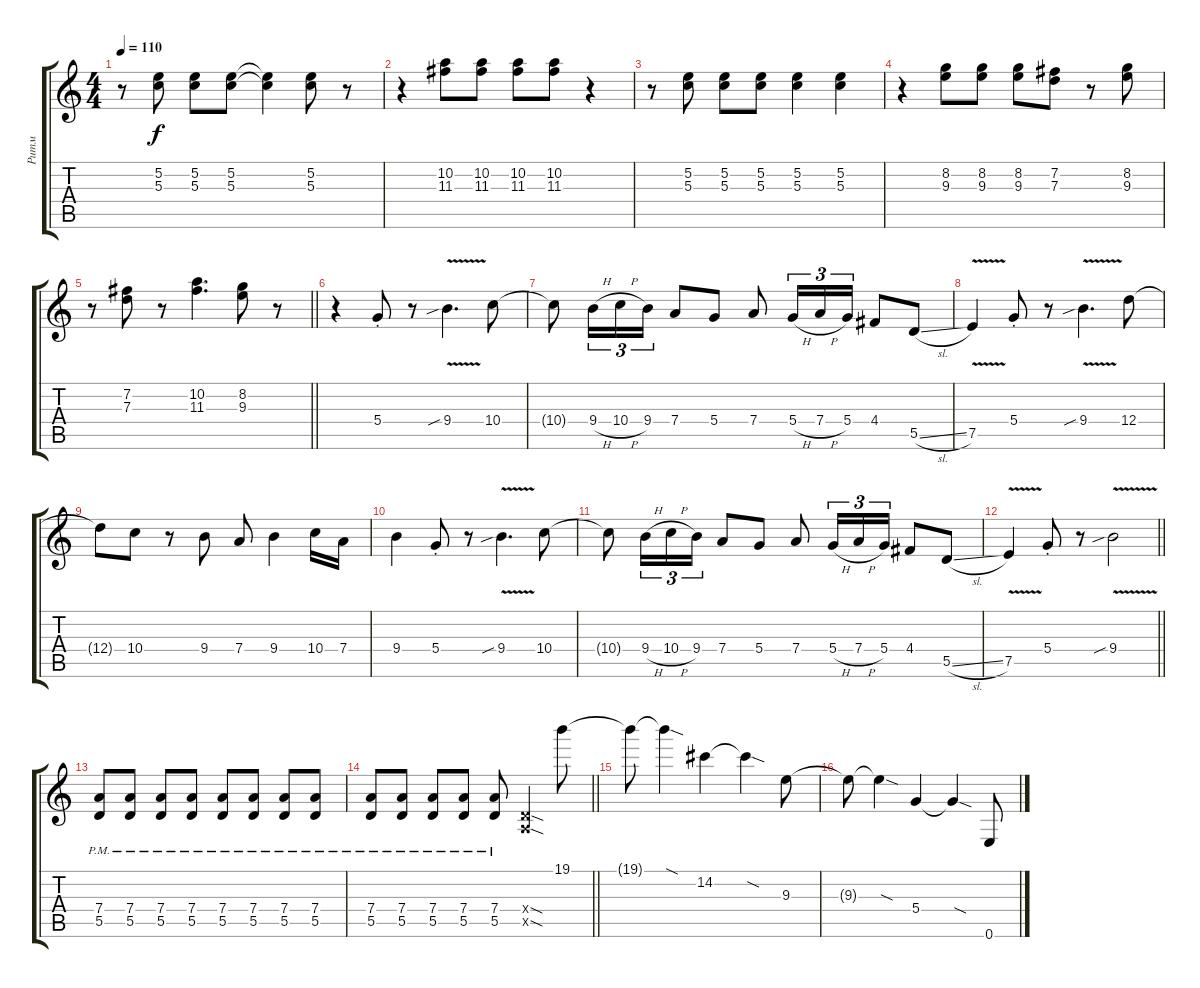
\track ("Ритм" "Ритм") {instrument distortionguitar}
\staff {score tabs}
\tuning (E4 B3 G3 D3 A2 E2) {hide}
\ts (4 4)
\tempo 110
\clef g2
\ks c
r.8{dy f} (5.2 5.3).8 (5.2 5.3).8 (5.2 5.3).8 (5.2{t} 5.3{t}).4 (5.2 5.3).8 r.8 |
r.4 (10.2 11.3).8 (10.2 11.3).8 (10.2 11.3).8 (10.2 11.3).8 r.4 |
r.8 (5.2 5.3).8 (5.2 5.3).8 (5.2 5.3).8 (5.2 5.3).4 (5.2 5.3).4 |
r.4 (8.2 9.3).8 (8.2 9.3).8 (8.2 9.3).8 (7.2 7.3).8 r.8 (8.2 9.3).8 |
\barLineRight lightlight
r.8 (7.2 7.3).8 r.8 (10.2 11.3).4{d} (8.2 9.3).8 r.8 |
r.4 5.4{st}.8 r.8 9.4{v sib}.4{d} 10.4.8 |
10.4{t}.8 9.4{h}.16{tu (3 2)} 10.4{h}.16{tu (3 2)} 9.4.16{tu (3 2)} 7.4.8 5.4.8 7.4.8 5.4{h}.16{tu (3 2)} 7.4{h}.16{tu (3 2)} 5.4.16{tu (3 2)} 4.4.8 5.5{sl}.8 |
7.5{v}.4 5.4{st}.8 r.8 9.4{v sib}.4{d} 12.4.8 |
12.4{t}.8 10.4.8 r.8 9.4.8 7.4.8 9.4.4 10.4.16 7.4.16 |
9.4.4 5.4{st}.8 r.8 9.4{v sib}.4{d} 10.4.8 |
10.4{t}.8 9.4{h}.16{tu (3 2)} 10.4{h}.16{tu (3 2)} 9.4.16{tu (3 2)} 7.4.8 5.4.8 7.4.8 5.4{h}.16{tu (3 2)} 7.4{h}.16{tu (3 2)} 5.4.16{tu (3 2)} 4.4.8 5.5{sl}.8 |
\barLineRight lightlight
7.5{v}.4 5.4{st}.8 r.8 9.4{v sib}.2 |
(7.4{pm} 5.5{pm}).8 (7.4{pm} 5.5{pm}).8 (7.4{pm} 5.5{pm}).8 (7.4{pm} 5.5{pm}).8 (7.4{pm} 5.5{pm}).8 (7.4{pm} 5.5{pm}).8 (7.4{pm} 5.5{pm}).8 (7.4{pm} 5.5{pm}).8 |
\barLineRight lightlight
(7.4{pm} 5.5{pm}).8 (7.4{pm} 5.5{pm}).8 (7.4{pm} 5.5{pm}).8 (7.4{pm} 5.5{pm}).8 (7.4{pm} 5.5{pm}).8 (0.4{sod x} 0.5{sod x}).4 19.1.8 |
19.1{t}.8 19.1{sod t}.4 14.2.4 14.2{sod t}.4 9.3.8 |
9.3{t}.8 9.3{sod t}.4 5.4.4 5.4{sod t}.4 0.6.8
